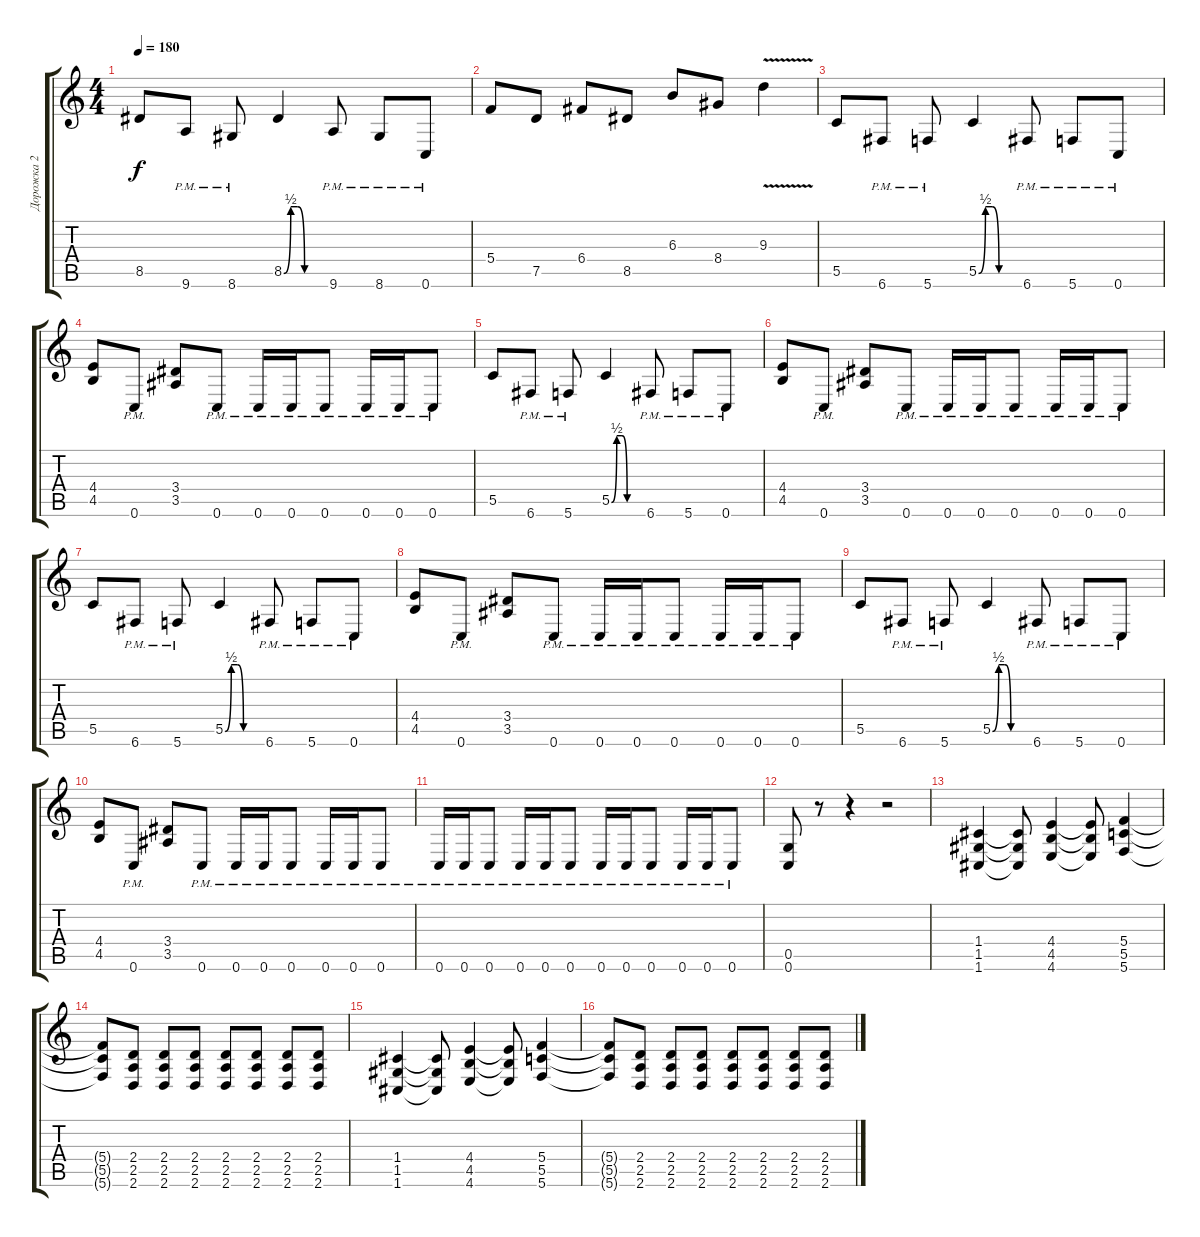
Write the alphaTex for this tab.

\track ("Дорожка 2" "Дорожка 2") {instrument distortionguitar}
\staff {score tabs}
\tuning (D4 A3 F3 C3 G2 C2) {hide}
\ts (4 4)
\tempo 180
\clef g2
\ks c
8.5.8{dy f} 9.6{pm}.8 8.6{pm}.8 8.5{be (custom 0 0 10 2 20 2 30 0 60 0)}.4 9.6{pm}.8 8.6{pm}.8 0.6{pm}.8 |
5.4.8 7.5.8 6.4.8 8.5.8 6.3.8 8.4.8 9.3{v}.4 |
5.5.8 6.6{pm}.8 5.6{pm}.8 5.5{be (custom 0 0 10 2 20 2 30 0 60 0)}.4 6.6{pm}.8 5.6{pm}.8 0.6{pm}.8 |
(4.4 4.5).8 0.6{pm}.8 (3.4 3.5).8 0.6{pm}.8 0.6{pm}.16 0.6{pm}.16 0.6{pm}.8 0.6{pm}.16 0.6{pm}.16 0.6{pm}.8 |
5.5.8 6.6{pm}.8 5.6{pm}.8 5.5{be (custom 0 0 10 2 20 2 30 0 60 0)}.4 6.6{pm}.8 5.6{pm}.8 0.6{pm}.8 |
(4.4 4.5).8 0.6{pm}.8 (3.4 3.5).8 0.6{pm}.8 0.6{pm}.16 0.6{pm}.16 0.6{pm}.8 0.6{pm}.16 0.6{pm}.16 0.6{pm}.8 |
5.5.8 6.6{pm}.8 5.6{pm}.8 5.5{be (custom 0 0 10 2 20 2 30 0 60 0)}.4 6.6{pm}.8 5.6{pm}.8 0.6{pm}.8 |
(4.4 4.5).8 0.6{pm}.8 (3.4 3.5).8 0.6{pm}.8 0.6{pm}.16 0.6{pm}.16 0.6{pm}.8 0.6{pm}.16 0.6{pm}.16 0.6{pm}.8 |
5.5.8 6.6{pm}.8 5.6{pm}.8 5.5{be (custom 0 0 10 2 20 2 30 0 60 0)}.4 6.6{pm}.8 5.6{pm}.8 0.6{pm}.8 |
(4.4 4.5).8 0.6{pm}.8 (3.4 3.5).8 0.6{pm}.8 0.6{pm}.16 0.6{pm}.16 0.6{pm}.8 0.6{pm}.16 0.6{pm}.16 0.6{pm}.8 |
0.6{pm}.16 0.6{pm}.16 0.6{pm}.8 0.6{pm}.16 0.6{pm}.16 0.6{pm}.8 0.6{pm}.16 0.6{pm}.16 0.6{pm}.8 0.6{pm}.16 0.6{pm}.16 0.6{pm}.8 |
(0.5 0.6).8 r.8 r.4 r.2 |
(1.4 1.5 1.6).4 (1.4{t} 1.5{t} 1.6{t}).8 (4.4 4.5 4.6).4 (4.4{t} 4.5{t} 4.6{t}).8 (5.4 5.5 5.6).4 |
(5.4{t} 5.5{t} 5.6{t}).8 (2.4 2.5 2.6).8 (2.4 2.5 2.6).8 (2.4 2.5 2.6).8 (2.4 2.5 2.6).8 (2.4 2.5 2.6).8 (2.4 2.5 2.6).8 (2.4 2.5 2.6).8 |
(1.4 1.5 1.6).4 (1.4{t} 1.5{t} 1.6{t}).8 (4.4 4.5 4.6).4 (4.4{t} 4.5{t} 4.6{t}).8 (5.4 5.5 5.6).4 |
(5.4{t} 5.5{t} 5.6{t}).8 (2.4 2.5 2.6).8 (2.4 2.5 2.6).8 (2.4 2.5 2.6).8 (2.4 2.5 2.6).8 (2.4 2.5 2.6).8 (2.4 2.5 2.6).8 (2.4 2.5 2.6).8
